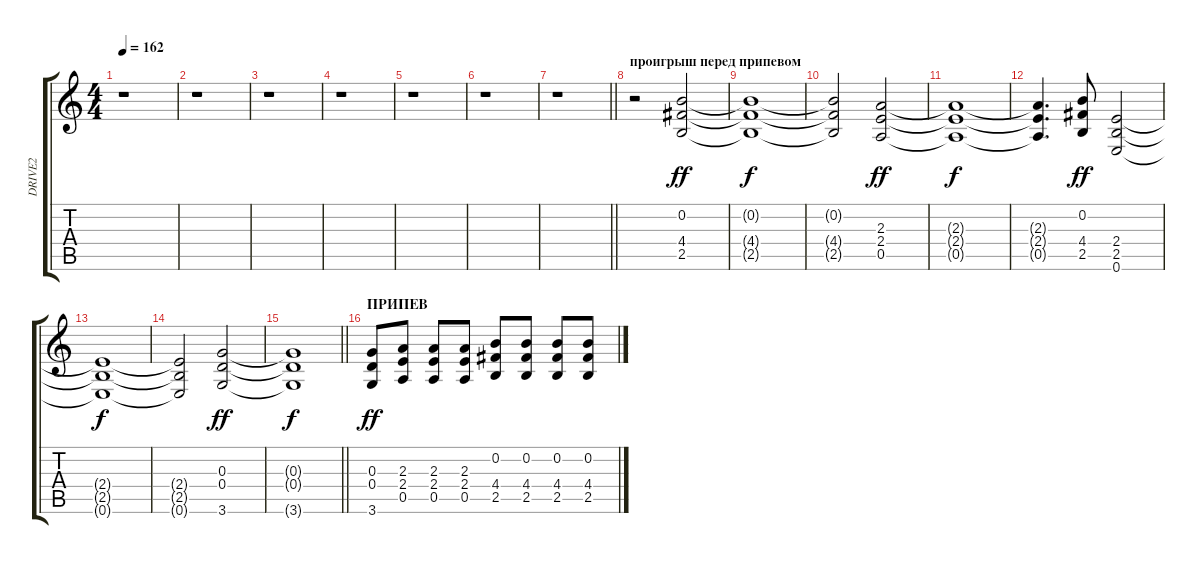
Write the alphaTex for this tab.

\track ("DRIVE2" "DRIVE2") {instrument overdrivenguitar}
\staff {score tabs}
\tuning (E4 B3 G3 D3 A2 E2) {hide}
\ts (4 4)
\tempo 162
\clef g2
\ks c
r.1{dy fff} |
r.1 |
r.1 |
r.1 |
r.1 |
r.1 |
\barLineRight lightlight
r.1 |
\section ("" "проигрыш перед припевом")
r.2 (0.2 4.4 2.5).2{dy ff} |
(0.2{t} 4.4{t} 2.5{t}).1{dy f} |
(0.2{t} 4.4{t} 2.5{t}).2 (2.3 2.4 0.5).2{dy ff} |
(2.3{t} 2.4{t} 0.5{t}).1{dy f} |
(2.3{t} 2.4{t} 0.5{t}).4{d} (0.2 4.4 2.5).8{dy ff} (2.4 2.5 0.6).2 |
(2.4{t} 2.5{t} 0.6{t}).1{dy f} |
(2.4{t} 2.5{t} 0.6{t}).2 (0.3 0.4 3.6).2{dy ff} |
\barLineRight lightlight
(0.3{t} 0.4{t} 3.6{t}).1{dy f} |
\section ("" "ПРИПЕВ")
(0.3 0.4 3.6).8{dy ff} (2.3 2.4 0.5).8 (2.3 2.4 0.5).8 (2.3 2.4 0.5).8 (0.2 4.4 2.5).8 (0.2 4.4 2.5).8 (0.2 4.4 2.5).8 (0.2 4.4 2.5).8
